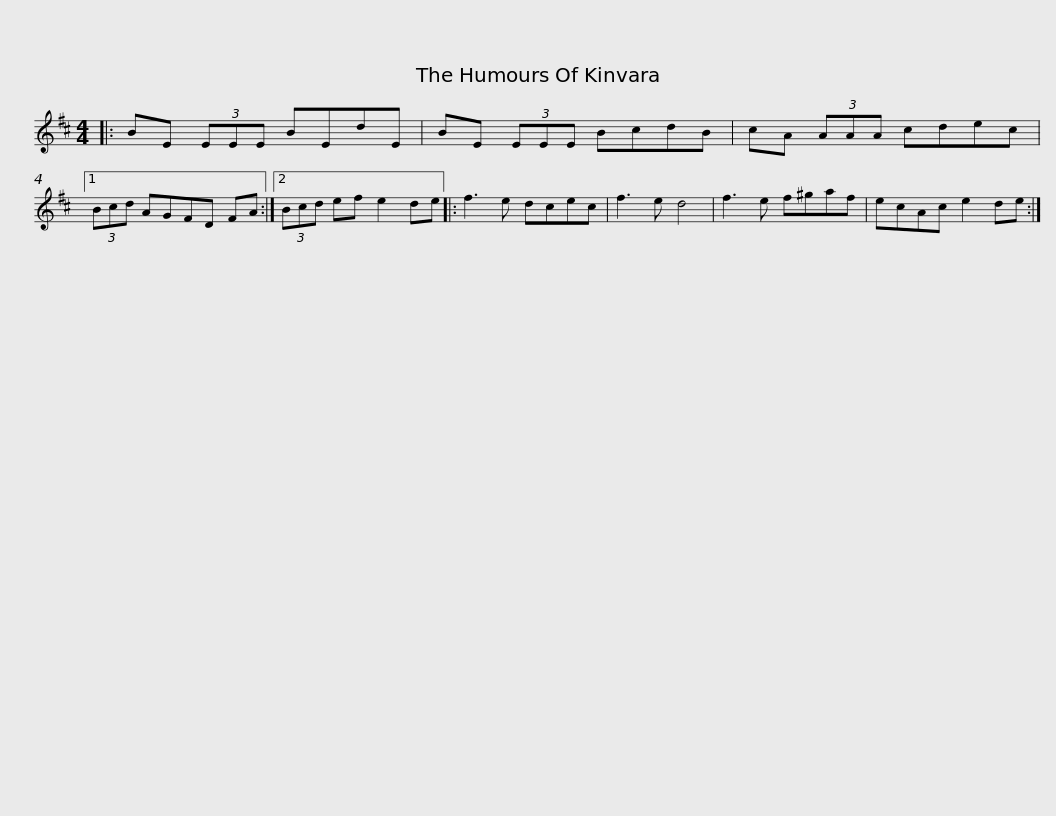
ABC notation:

X:1
L:1/8
M:4/4
I:linebreak $
K:D
V:1 treble
V:1
|: BE (3EEE BEdE | BE (3EEE BcdB | cA (3AAA cdec |1 (3Bcd AGFD FA :|2 (3Bcd ef e2 de |:$ %5
 f3 e dcec | f3 e d4 | f3 e f^gaf | ecAc e2 de :| %9
